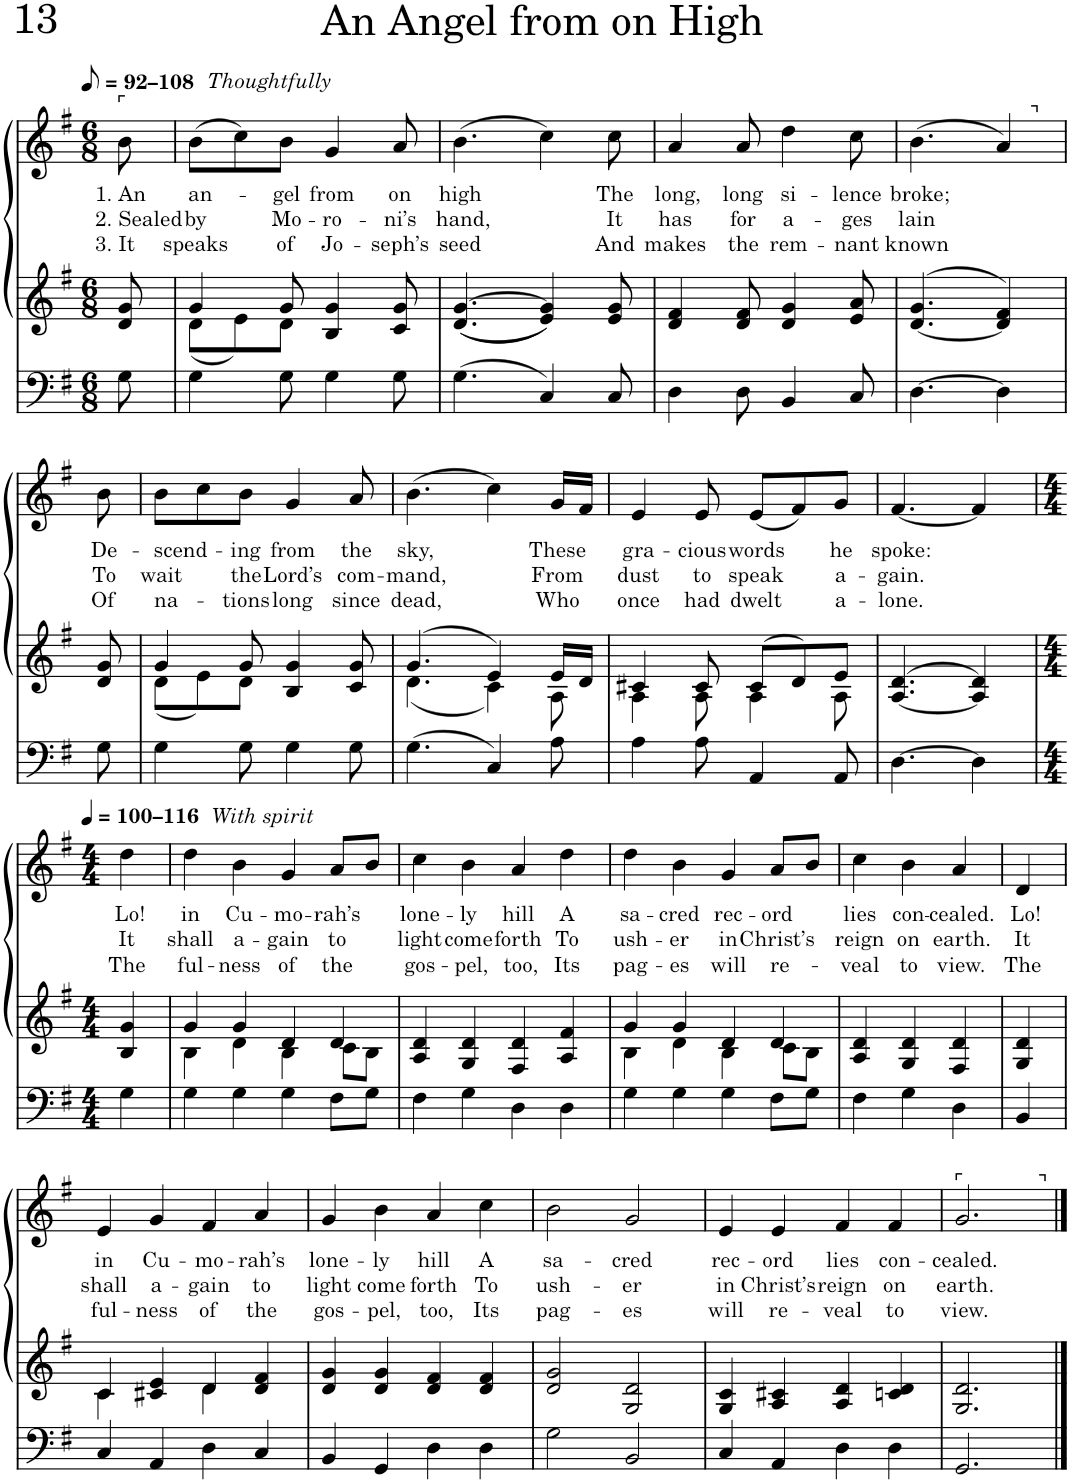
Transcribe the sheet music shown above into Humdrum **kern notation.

**kern	**kern	**kern	**text	**text	**text
*part1	*part1	*part1	*part1	*part1	*part1
*staff3	*staff2	*staff1	*staff1	*staff1	*staff1
*I"Organ	*	*	*	*	*
*I'Org.	*	*	*	*	*
*clefF4	*clefG2	*clefG2	*	*	*
*k[f#]	*k[f#]	*k[f#]	*	*	*
*M6/8	*M6/8	*M6/8	*	*	*
*MM46	*MM46	*MM46	*	*	*
=1	=1	=1	=1	=1	=1
!	!	!LO:TX:a:t=⌜	!	!	!
!	!	!LO:TX:a:B:t=–108	!	!	!
!	!	!	!LO:LY:b	!LO:LY:b	!LO:LY:b
8G\	8d/ 8g/	8b\	1. An	2. Sealed	3. It
=2	=2	=2	=2	=2	=2
*	*^	*	*	*	*
!	!	!	!	!LO:LY:b	!LO:LY:b	!LO:LY:b
*	*	*	*^	*	*	*
4G\	4g/	8d\L	(8b\L	16ryy	an-	by	speaks
!	!	!	!	!LO:TX:a:i:t=Thoughtfully	!	!	!
.	.	.	.	2ryy	.	.	.
.	.	8e\	8cc\)	.	.	.	.
!	!	!	!	!	!LO:LY:b	!LO:LY:b	!LO:LY:b
8G\	8g/	8d\J	8b\J	.	-gel	Mo-	of
!	!	!	!	!	!LO:LY:b	!LO:LY:b	!LO:LY:b
4G\	4B/ 4g/	4.ryy	4g/	.	from	-ro-	Jo-
.	.	.	.	8.ryy	.	.	.
!	!	!	!	!	!LO:LY:b	!LO:LY:b	!LO:LY:b
8G\	8c/ 8g/	.	8a/	.	on	-ni’s	-seph’s
*	*v	*v	*	*	*	*	*
=3	=3	=3	=3	=3	=3	=3
!	!	!	!	!LO:LY:b	!LO:LY:b	!LO:LY:b
*	*	*v	*v	*	*	*
4.G\	4.d/ [4.g/	(4.b\	high	hand,	seed
4C/	4e/ 4g/]	4cc\)	.	.	.
!	!	!	!LO:LY:b	!LO:LY:b	!LO:LY:b
8C/	8e/ 8g/	8cc\	The	It	And
=4	=4	=4	=4	=4	=4
!	!	!	!LO:LY:b	!LO:LY:b	!LO:LY:b
4D\	4d/ 4f#/	4a/	long,	has	makes
!	!	!	!LO:LY:b	!LO:LY:b	!LO:LY:b
8D\	8d/ 8f#/	8a/	long	for	the
!	!	!	!LO:LY:b	!LO:LY:b	!LO:LY:b
4BB/	4d/ 4g/	4dd\	si-	a-	rem-
!	!	!	!LO:LY:b	!LO:LY:b	!LO:LY:b
8C/	8e/ 8a/	8cc\	-lence	-ges	-nant
=5	=5	=5	=5	=5	=5
!	!	!	!LO:LY:b	!LO:LY:b	!LO:LY:b
*	*	*^	*	*	*
[4.D\	[4.d/ 4.g/	(4.b\	2ryy	broke;	lain	known
4D\]	4d/] 4f#/	4a/)	.	.	.	.
!	!	!	!LO:TX:a:t=⌝	!	!	!
.	.	.	8ryy	.	.	.
!!LO:LB:g=z
=6	=6	=6	=6	=6	=6	=6
!	!	!	!	!LO:LY:b	!LO:LY:b	!LO:LY:b
*	*	*v	*v	*	*	*
8G\	8d/ 8g/	8b\	De-	To	Of
=7	=7	=7	=7	=7	=7
*	*^	*	*	*	*
!	!	!	!	!LO:LY:b	!LO:LY:b	!LO:LY:b
4G\	4g/	8d\L	8b\L	-scend-	wait	na-
.	.	8e\	8cc\	.	.	.
!	!	!	!	!LO:LY:b	!LO:LY:b	!LO:LY:b
8G\	8g/	8d\J	8b\J	-ing	the	-tions
!	!	!	!	!LO:LY:b	!LO:LY:b	!LO:LY:b
4G\	4B/ 4g/	4.ryy	4g/	from	Lord’s	long
!	!	!	!	!LO:LY:b	!LO:LY:b	!LO:LY:b
8G\	8c/ 8g/	.	8a/	the	com-	since
=8	=8	=8	=8	=8	=8	=8
!	!	!	!	!LO:LY:b	!LO:LY:b	!LO:LY:b
4.G\	4.g/	4.d\	(4.b\	sky,	-mand,	dead,
4C/	4e/	4c\	4cc\)	.	.	.
!	!	!	!	!LO:LY:b	!LO:LY:b	!LO:LY:b
8A\	16e/LL	8A\	16g/LL	These	From	Who
.	16d/JJ	.	16f#/JJ	.	.	.
=9	=9	=9	=9	=9	=9	=9
!	!	!	!	!LO:LY:b	!LO:LY:b	!LO:LY:b
4A\	4c#X/	4A\	4e/	gra-	dust	once
!	!	!	!	!LO:LY:b	!LO:LY:b	!LO:LY:b
8A\	8c#/	8A\	8e/	-cious	to	had
!	!	!	!	!LO:LY:b	!LO:LY:b	!LO:LY:b
4AA/	8c#/L	4A\	(8e/L	words	speak	dwelt
.	8d/	.	8f#/)	.	.	.
!	!	!	!	!LO:LY:b	!LO:LY:b	!LO:LY:b
8AA/	8e/J	8A\	8g/J	he	a-	a-
=10	=10	=10	=10	=10	=10	=10
!	!	!	!	!LO:LY:b	!LO:LY:b	!LO:LY:b
*	*v	*v	*	*	*	*
[4.D\	[4.A/ [4.d/	[4.f#/	spoke:	-gain.	-lone.
4D\]	4A/] 4d/]	4f#/]	.	.	.
!!LO:LB:g=z
=11	=11	=11	=11	=11	=11
*M4/4	*M4/4	*M4/4	*	*	*
*	*	*MM100	*	*	*
!	!	!LO:TX:a:B:t=–116	!	!	!
!	!	!	!LO:LY:b	!LO:LY:b	!LO:LY:b
4G\	4B/ 4g/	4dd\	Lo!	It	The
=12	=12	=12	=12	=12	=12
*	*^	*	*	*	*
!	!	!	!	!LO:LY:b	!LO:LY:b	!LO:LY:b
*	*	*	*^	*	*	*
4G\	4g/	4B\	4dd\	8ryy	in	shall	ful-
!	!	!	!	!LO:TX:a:i:t=With spirit	!	!	!
.	.	.	.	2..ryy	.	.	.
!	!	!	!	!	!LO:LY:b	!LO:LY:b	!LO:LY:b
4G\	4g/	4d\	4b\	.	Cu-	a-	-ness
!	!	!	!	!	!LO:LY:b	!LO:LY:b	!LO:LY:b
4G\	4d/	4B\	4g/	.	-mo-	-gain	of
!	!	!	!	!	!LO:LY:b	!LO:LY:b	!LO:LY:b
8F#\L	4d/	8c\L	8a/L	.	-rah’s	to	the
8G\J	.	8B\J	8b/J	.	.	.	.
=13	=13	=13	=13	=13	=13	=13	=13
!	!	!	!	!	!LO:LY:b	!LO:LY:b	!LO:LY:b
*	*v	*v	*	*	*	*	*
*	*	*v	*v	*	*	*
4F#\	4A/ 4d/	4cc\	lone-	light	gos-
!	!	!	!LO:LY:b	!LO:LY:b	!LO:LY:b
4G\	4G/ 4d/	4b\	-ly	come	-pel,
!	!	!	!LO:LY:b	!LO:LY:b	!LO:LY:b
4D\	4F#/ 4d/	4a/	hill	forth	too,
!	!	!	!LO:LY:b	!LO:LY:b	!LO:LY:b
4D\	4A/ 4f#/	4dd\	A	To	Its
=14	=14	=14	=14	=14	=14
*	*^	*	*	*	*
!	!	!	!	!LO:LY:b	!LO:LY:b	!LO:LY:b
4G\	4g/	4B\	4dd\	sa-	ush-	pag-
!	!	!	!	!LO:LY:b	!LO:LY:b	!LO:LY:b
4G\	4g/	4d\	4b\	-cred	-er	-es
!	!	!	!	!LO:LY:b	!LO:LY:b	!LO:LY:b
4G\	4d/	4B\	4g/	rec-	in	will
!	!	!	!	!LO:LY:b	!LO:LY:b	!LO:LY:b
8F#\L	4d/	8c\L	8a/L	-ord	Christ’s	re-
8G\J	.	8B\J	8b/J	.	.	.
=15	=15	=15	=15	=15	=15	=15
!	!	!	!	!LO:LY:b	!LO:LY:b	!LO:LY:b
*	*v	*v	*	*	*	*
4F#\	4A/ 4d/	4cc\	lies	reign	-veal
!	!	!	!LO:LY:b	!LO:LY:b	!LO:LY:b
4G\	4G/ 4d/	4b\	con-	on	to
!	!	!	!LO:LY:b	!LO:LY:b	!LO:LY:b
4D\	4F#/ 4d/	4a/	-cealed.	earth.	view.
=16	=16	=16	=16	=16	=16
!	!	!	!LO:LY:b	!LO:LY:b	!LO:LY:b
4BB/	4G/ 4d/	4d/	Lo!	It	The
!!LO:LB:g=z
=17	=17	=17	=17	=17	=17
*	*^	*	*	*	*
!	!	!	!	!LO:LY:b	!LO:LY:b	!LO:LY:b
4C/	4c/	4c\	4e/	in	shall	ful-
!	!	!	!	!LO:LY:b	!LO:LY:b	!LO:LY:b
4AA/	4c#X/ 4e/	4ryy	4g/	Cu-	a-	-ness
!	!	!	!	!LO:LY:b	!LO:LY:b	!LO:LY:b
4D\	4d/	4d\	4f#/	-mo-	-gain	of
!	!	!	!	!LO:LY:b	!LO:LY:b	!LO:LY:b
4C/	4d/ 4f#/	4ryy	4a/	-rah’s	to	the
=18	=18	=18	=18	=18	=18	=18
!	!	!	!	!LO:LY:b	!LO:LY:b	!LO:LY:b
*	*v	*v	*	*	*	*
4BB/	4d/ 4g/	4g/	lone-	light	gos-
!	!	!	!LO:LY:b	!LO:LY:b	!LO:LY:b
4GG/	4d/ 4g/	4b\	-ly	come	-pel,
!	!	!	!LO:LY:b	!LO:LY:b	!LO:LY:b
4D\	4d/ 4f#/	4a/	hill	forth	too,
!	!	!	!LO:LY:b	!LO:LY:b	!LO:LY:b
4D\	4d/ 4f#/	4cc\	A	To	Its
=19	=19	=19	=19	=19	=19
!	!	!	!LO:LY:b	!LO:LY:b	!LO:LY:b
2G\	2d/ 2g/	2b\	sa-	ush-	pag-
!	!	!	!LO:LY:b	!LO:LY:b	!LO:LY:b
2BB/	2G/ 2d/	2g/	-cred	-er	-es
=20	=20	=20	=20	=20	=20
!	!	!	!LO:LY:b	!LO:LY:b	!LO:LY:b
4C/	4G/ 4c/	4e/	rec-	in	will
!	!	!	!LO:LY:b	!LO:LY:b	!LO:LY:b
4AA/	4A/ 4c#X/	4e/	-ord	Christ’s	re-
!	!	!	!LO:LY:b	!LO:LY:b	!LO:LY:b
4D\	4A/ 4d/	4f#/	lies	reign	-veal
!	!	!	!LO:LY:b	!LO:LY:b	!LO:LY:b
4D\	4cn/ 4d/	4f#/	con-	on	to
=21	=21	=21	=21	=21	=21
!	!	!LO:TX:a:t=⌜	!	!	!
!	!	!	!LO:LY:b	!LO:LY:b	!LO:LY:b
*	*	*^	*	*	*
2.GG/	2.G/ 2.d/	2.g/	2ryy	-cealed.	earth.	view.
.	.	.	8ryy	.	.	.
!	!	!	!LO:TX:a:t=⌝	!	!	!
.	.	.	8ryy	.	.	.
*	*	*v	*v	*	*	*
==	==	==	==	==	==
*-	*-	*-	*-	*-	*-
